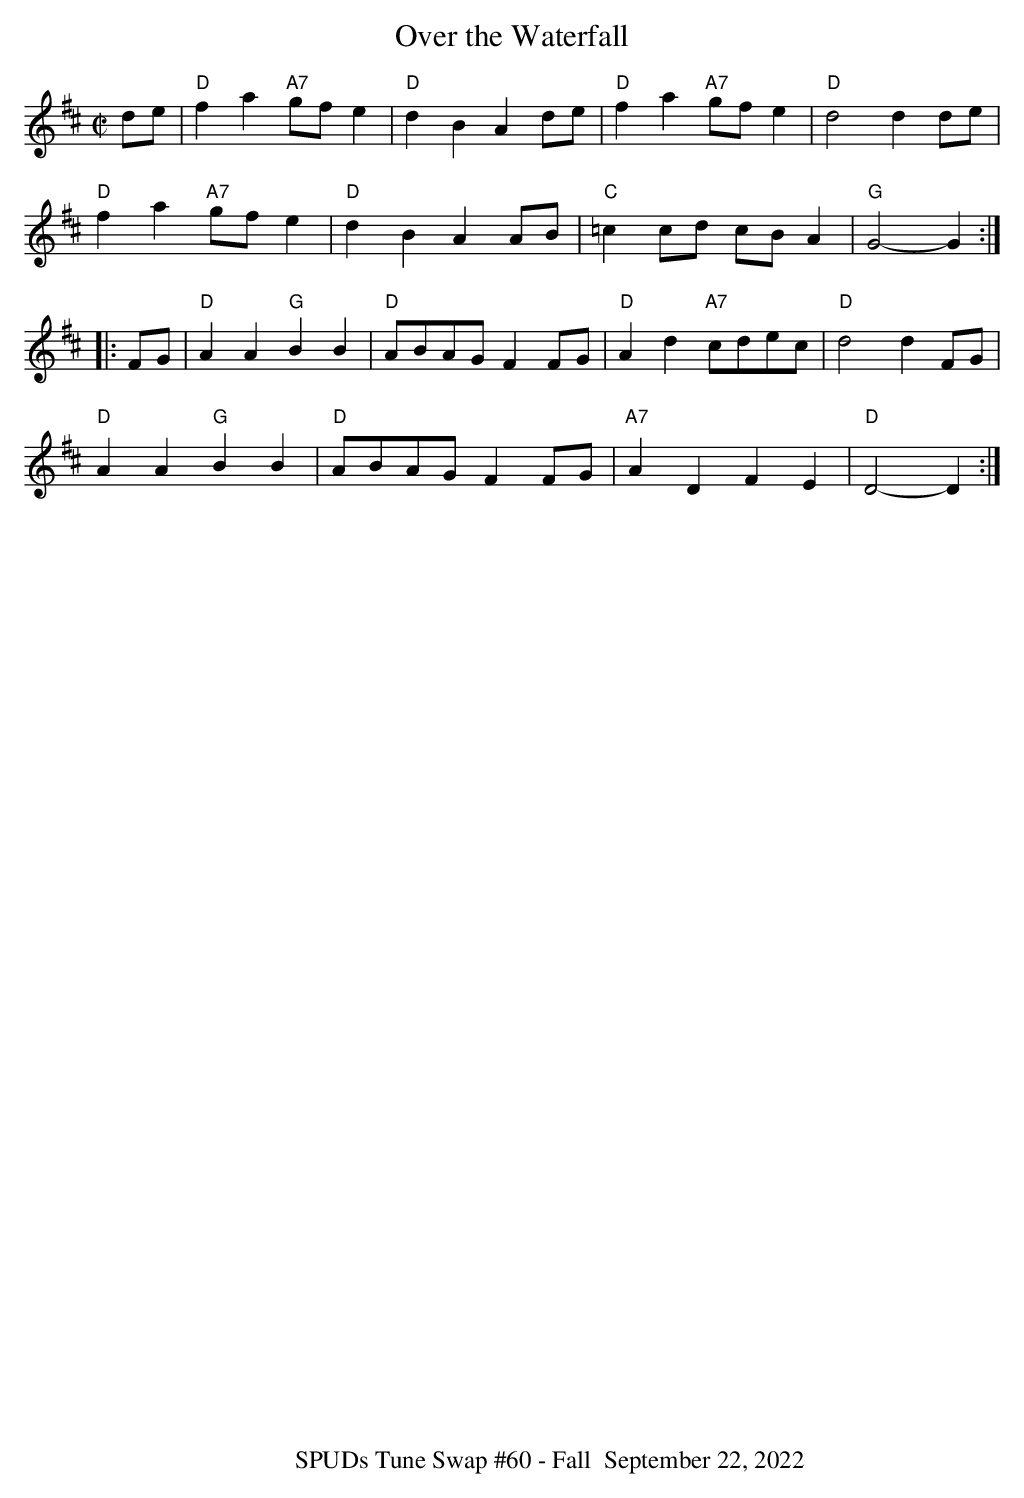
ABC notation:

X:1
T:Over the Waterfall
M:C|
L:1/8
K:D
de |"D"f2a2 "A7"gfe2 | "D"d2B2 A2de | "D"f2a2  "A7"gfe2 | "D"d4d2de|
"D"f2a2 "A7"gfe2 | "D"d2B2 A2AB |"C" =c2cd cBA2 | "G"G4-G2 :|
|:FG |"D" A2A2"G" B2B2 | "D"ABAG F2FG |"D" A2d2  "A7"cdec |"D" d4 d2FG|
"D"A2A2 "G"B2B2 |"D" ABAG F2FG | "A7"A2D2  F2E2 | "D"D4-D2 :|
